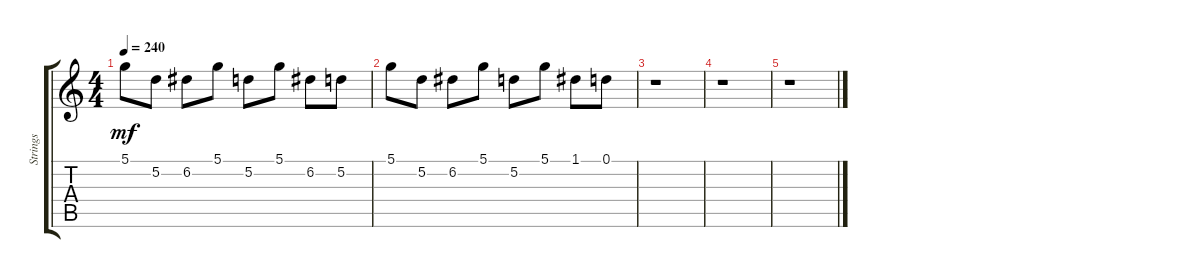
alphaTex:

\track ("Strings" "Strings") {instrument electricguitarclean}
\staff {score tabs}
\tuning (D4 A3 F3 C3 G2 C2) {hide}
\ts (4 4)
\tempo 240
\clef g2
\ks aminor
5.1.8{dy mf} 5.2.8 6.2.8 5.1.8 5.2.8 5.1.8 6.2.8 5.2.8 |
5.1.8 5.2.8 6.2.8 5.1.8 5.2.8 5.1.8 1.1.8 0.1.8 |
r.1 |
r.1 |
r.1
